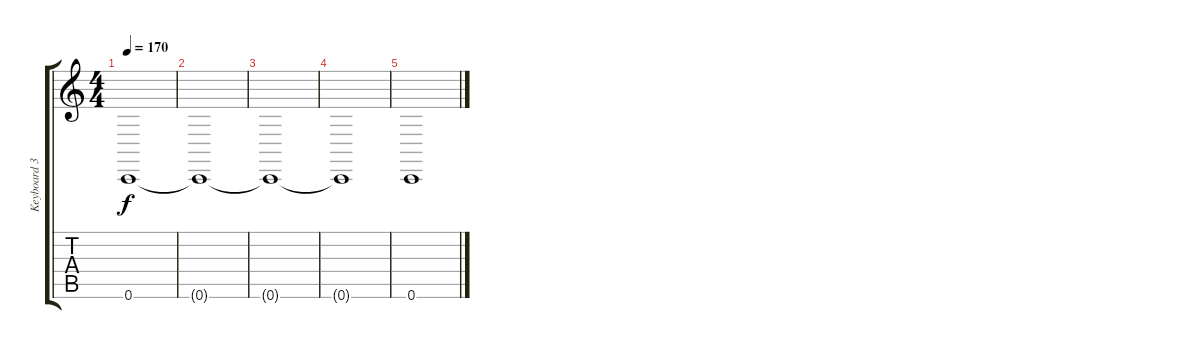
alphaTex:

\track ("Keyboard 3" "Keyboard 3") {instrument synthstrings1}
\staff {score tabs}
\tuning (C4 G3 Eb3 Bb2 F2 C2) {hide}
\ts (4 4)
\tempo 170
\clef g2
\ks c
0.6.1{dy f instrument synthstrings1} |
0.6{t}.1 |
0.6{t}.1 |
0.6{t}.1 |
0.6.1
